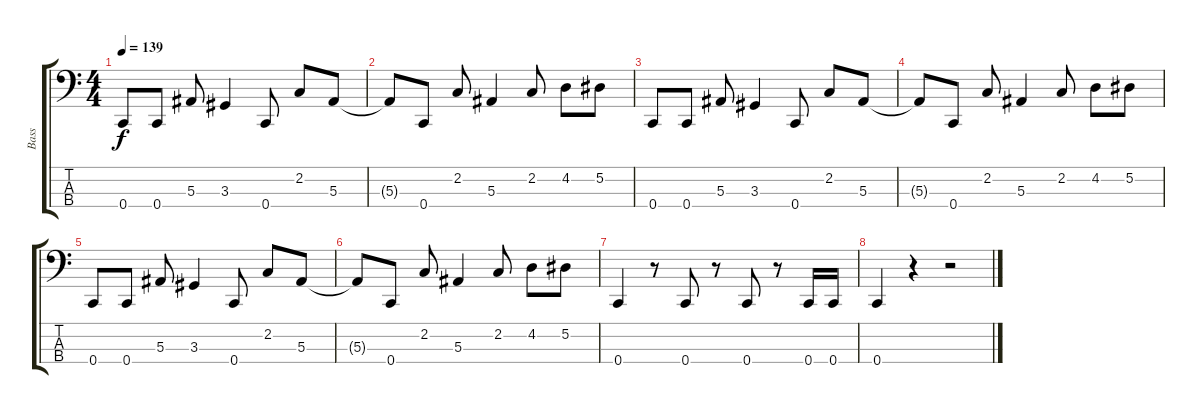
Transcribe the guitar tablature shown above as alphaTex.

\track ("Bass" "Bass") {instrument slapbass1}
\staff {score tabs}
\tuning (Eb2 Bb1 F1 C1) {hide}
\ts (4 4)
\tempo 139
\clef f4
\ks c
0.4.8{dy f} 0.4.8 5.3.8 3.3.4 0.4.8 2.2.8 5.3.8 |
5.3{t}.8 0.4.8 2.2.8 5.3.4 2.2.8 4.2.8 5.2.8 |
0.4.8 0.4.8 5.3.8 3.3.4 0.4.8 2.2.8 5.3.8 |
5.3{t}.8 0.4.8 2.2.8 5.3.4 2.2.8 4.2.8 5.2.8 |
0.4.8 0.4.8 5.3.8 3.3.4 0.4.8 2.2.8 5.3.8 |
5.3{t}.8 0.4.8 2.2.8 5.3.4 2.2.8 4.2.8 5.2.8 |
0.4.4 r.8 0.4.8 r.8 0.4.8 r.8 0.4.16 0.4.16 |
0.4.4 r.4 r.2
